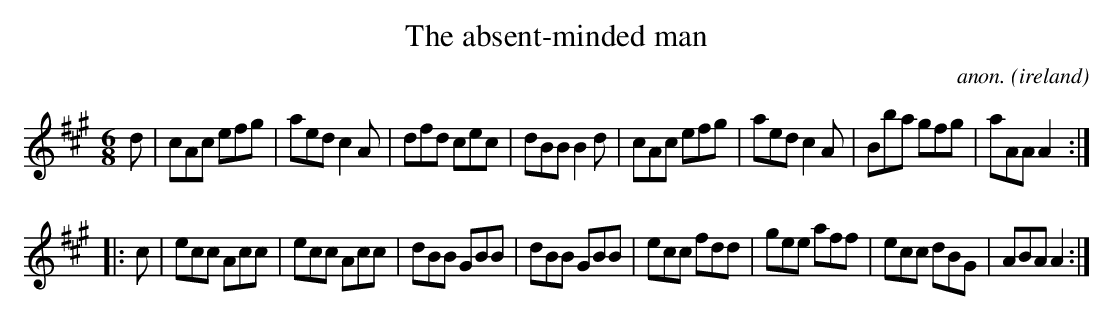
X:1
T:The absent-minded man
O:ireland
C:anon.
M:6/8
L:1/8
K:A
d|cAc efg|aed c2A|dfd cec|dBB B2d|cAc efg|aed c2A|Bba gfg|aAA A2:|
|:c|ecc Acc|ecc Acc|dBB GBB|dBB GBB|ecc fdd|gee aff|ecc dBG|ABA A2:|
